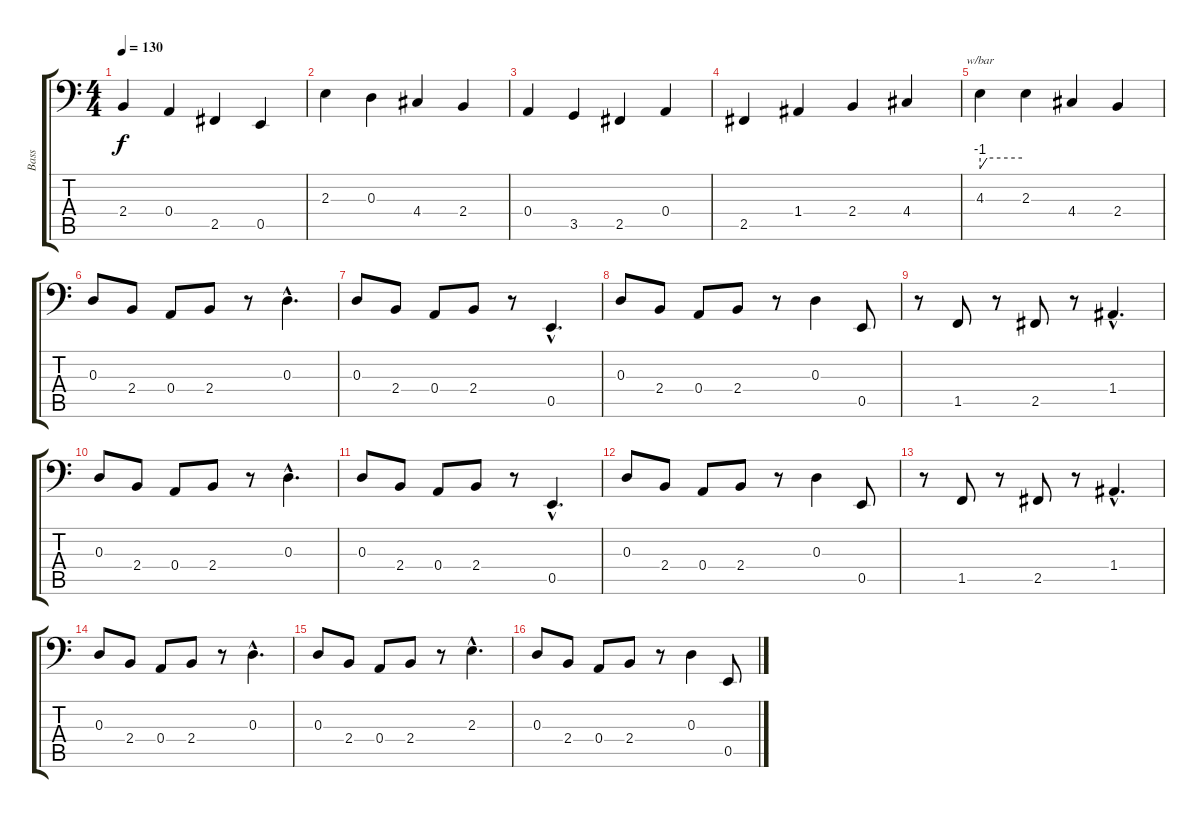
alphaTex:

\track ("Bass" "Bass") {instrument fretlessbass}
\staff {score tabs}
\tuning (C3 G2 D2 A1 E1 B0) {hide}
\ts (4 4)
\tempo 130
\clef f4
\ks c
2.4.4{dy f} 0.4.4 2.5.4 0.5.4 |
2.3.4 0.3.4 4.4.4 2.4.4 |
0.4.4 3.5.4 2.5.4 0.4.4 |
2.5.4 1.4.4 2.4.4 4.4.4 |
4.3.4{tbe (custom default 0 -4 10 0 60 0)} 2.3.4 4.4.4 2.4.4 |
0.3.8 2.4.8 0.4.8 2.4.8 r.8 0.3{hac}.4{d} |
0.3.8 2.4.8 0.4.8 2.4.8 r.8 0.5{hac}.4{d} |
0.3.8 2.4.8 0.4.8 2.4.8 r.8 0.3.4 0.5.8 |
r.8 1.5.8 r.8 2.5.8 r.8 1.4{hac}.4{d} |
0.3.8 2.4.8 0.4.8 2.4.8 r.8 0.3{hac}.4{d} |
0.3.8 2.4.8 0.4.8 2.4.8 r.8 0.5{hac}.4{d} |
0.3.8 2.4.8 0.4.8 2.4.8 r.8 0.3.4 0.5.8 |
r.8 1.5.8 r.8 2.5.8 r.8 1.4{hac}.4{d} |
0.3.8 2.4.8 0.4.8 2.4.8 r.8 0.3{hac}.4{d} |
0.3.8 2.4.8 0.4.8 2.4.8 r.8 2.3{hac}.4{d} |
0.3.8 2.4.8 0.4.8 2.4.8 r.8 0.3.4 0.5.8
